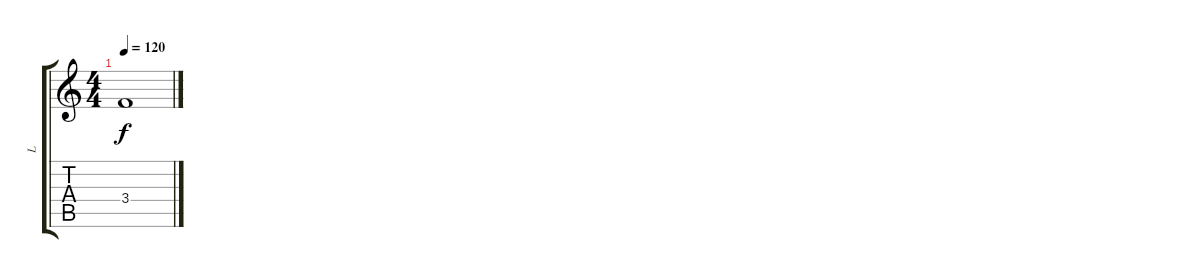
\track ("L" "L") {instrument distortionguitar}
\staff {score tabs}
\tuning (E4 B3 G3 D3 A2 D2) {hide}
\ts (4 4)
\tempo 120
\clef g2
\ks c
3.4{t}.1{dy f}
